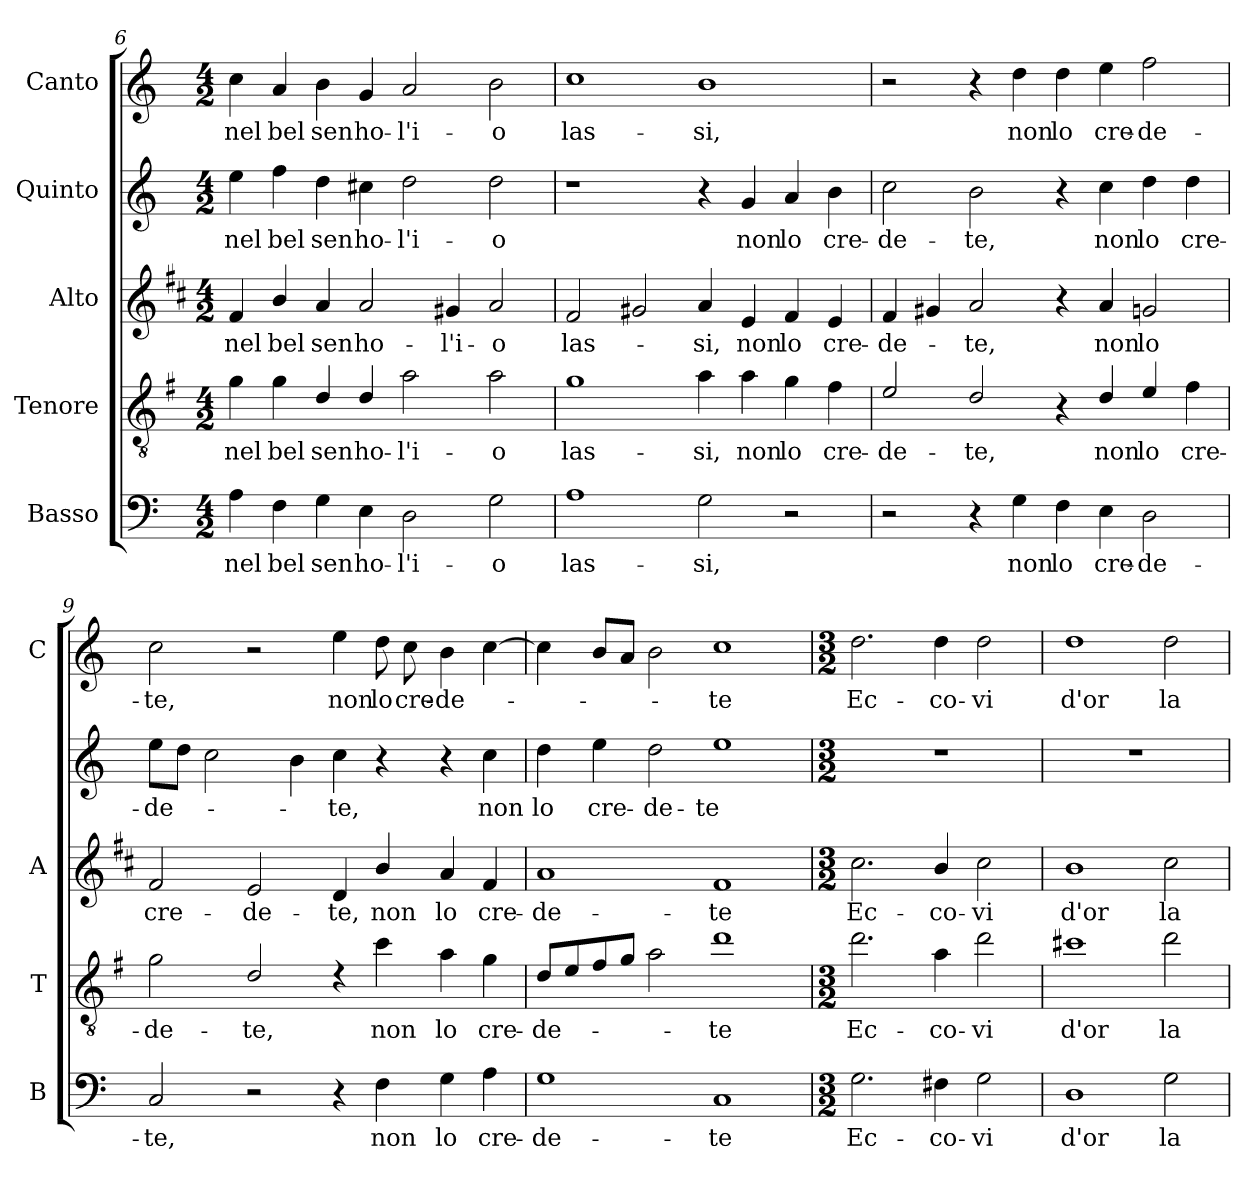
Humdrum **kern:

**kern	**text	**kern	**text	**kern	**text	**kern	**text	**kern	**text
*part5	*part5	*part4	*part4	*part3	*part3	*part2	*part2	*part1	*part1
*staff5	*staff5	*staff4	*staff4	*staff3	*staff3	*staff2	*staff2	*staff1	*staff1
*I"Basso	*	*I"Tenore	*	*I"Alto	*	*I"Quinto	*	*I"Canto	*
*I'B	*	*I'T	*	*I'A	*	*	*	*I'C	*
*clefF4	*	*clefGv2	*	*clefG2	*	*clefG2	*	*clefG2	*
*	*	*ITrd4c7	*	*ITrd1c2	*	*	*	*	*
*k[]	*	*k[]	*	*k[]	*	*k[]	*	*k[]	*
*C:	*	*C:	*	*C:	*	*C:	*	*C:	*
*M4/2	*	*M4/2	*	*M4/2	*	*M4/2	*	*M4/2	*
=6	=6	=6	=6	=6	=6	=6	=6	=6	=6
!	!LO:LY:b	!	!LO:LY:b	!	!LO:LY:b	!	!LO:LY:b	!	!LO:LY:b
4A\	nel	4c\	nel	4e/	nel	4ee\	nel	4cc\	nel
!	!LO:LY:b	!	!LO:LY:b	!	!LO:LY:b	!	!LO:LY:b	!	!LO:LY:b
4F\	bel	4c\	bel	4a/	bel	4ff\	bel	4a/	bel
!	!LO:LY:b	!	!LO:LY:b	!	!LO:LY:b	!	!LO:LY:b	!	!LO:LY:b
4G\	sen	4G/	sen	4g/	sen	4dd\	sen	4b\	sen
!	!LO:LY:b	!	!LO:LY:b	!	!LO:LY:b	!	!LO:LY:b	!	!LO:LY:b
4E\	ho-	4G/	ho-	2g/	ho-	4cc#X\	ho-	4g/	ho-
!	!LO:LY:b	!	!LO:LY:b	!	!	!	!LO:LY:b	!	!LO:LY:b
2D\	-l'i-	2d\	-l'i-	.	.	2dd\	-l'i-	2a/	-l'i-
!	!	!	!	!	!LO:LY:b	!	!	!	!
.	.	.	.	4f#X/	-l'i-	.	.	.	.
!	!LO:LY:b	!	!LO:LY:b	!	!LO:LY:b	!	!LO:LY:b	!	!LO:LY:b
2G\	-o	2d\	-o	2g/	-o	2dd\	-o	2b\	-o
!!LO:PB:g=z
=7	=7	=7	=7	=7	=7	=7	=7	=7	=7
!	!LO:LY:b	!	!LO:LY:b	!	!LO:LY:b	!	!	!	!LO:LY:b
1A	las-	1c	las-	2e/	las-	1r	.	1cc	las-
.	.	.	.	2f#X/	.	.	.	.	.
!	!LO:LY:b	!	!LO:LY:b	!	!LO:LY:b	!	!	!	!LO:LY:b
2G\	-si,	4d\	-si,	4g/	-si,	4r	.	1b	-si,
!	!	!	!LO:LY:b	!	!LO:LY:b	!	!LO:LY:b	!	!
.	.	4d\	non	4d/	non	4g/	non	.	.
!	!	!	!LO:LY:b	!	!LO:LY:b	!	!LO:LY:b	!	!
2r	.	4c\	lo	4e/	lo	4a/	lo	.	.
!	!	!	!LO:LY:b	!	!LO:LY:b	!	!LO:LY:b	!	!
.	.	4B\	cre-	4d/	cre-	4b\	cre-	.	.
=8	=8	=8	=8	=8	=8	=8	=8	=8	=8
!	!	!	!LO:LY:b	!	!LO:LY:b	!	!LO:LY:b	!	!
2r	.	2A/	-de-	4e/	-de-	2cc\	-de-	2r	.
.	.	.	.	4f#X/	.	.	.	.	.
!	!	!	!LO:LY:b	!	!LO:LY:b	!	!LO:LY:b	!	!
4r	.	2G/	-te,	2g/	-te,	2b\	-te,	4r	.
!	!LO:LY:b	!	!	!	!	!	!	!	!LO:LY:b
4G\	non	.	.	.	.	.	.	4dd\	non
!	!LO:LY:b	!	!	!	!	!	!	!	!LO:LY:b
4F\	lo	4r	.	4r	.	4r	.	4dd\	lo
!	!LO:LY:b	!	!LO:LY:b	!	!LO:LY:b	!	!LO:LY:b	!	!LO:LY:b
4E\	cre-	4G/	non	4g/	non	4cc\	non	4ee\	cre-
!	!LO:LY:b	!	!LO:LY:b	!	!LO:LY:b	!	!LO:LY:b	!	!LO:LY:b
2D\	-de-	4A/	lo	2fn/	lo	4dd\	lo	2ff\	-de-
!	!	!	!LO:LY:b	!	!	!	!LO:LY:b	!	!
.	.	4B\	cre-	.	.	4dd\	cre-	.	.
=9	=9	=9	=9	=9	=9	=9	=9	=9	=9
!	!LO:LY:b	!	!LO:LY:b	!	!LO:LY:b	!	!LO:LY:b	!	!LO:LY:b
2C/	-te,	2c\	-de-	2e/	cre-	8ee\L	-de-	2cc\	-te,
.	.	.	.	.	.	8dd\J	.	.	.
.	.	.	.	.	.	2cc\	.	.	.
!	!	!	!LO:LY:b	!	!LO:LY:b	!	!	!	!
2r	.	2G/	-te,	2d/	-de-	.	.	2r	.
.	.	.	.	.	.	4b\	.	.	.
!	!	!	!	!	!LO:LY:b	!	!LO:LY:b	!	!LO:LY:b
4r	.	4rc	.	4c/	-te,	4cc\	-te,	4ee\	non
!	!LO:LY:b	!	!LO:LY:b	!	!LO:LY:b	!	!	!	!LO:LY:b
4F\	non	4f\	non	4a/	non	4r	.	8dd\	lo
!	!	!	!	!	!	!	!	!	!LO:LY:b
.	.	.	.	.	.	.	.	8cc\	cre-
!	!LO:LY:b	!	!LO:LY:b	!	!LO:LY:b	!	!	!	!LO:LY:b
4G\	lo	4d\	lo	4g/	lo	4r	.	4b\	-de-
!	!LO:LY:b	!	!LO:LY:b	!	!LO:LY:b	!	!LO:LY:b	!	!
4A\	cre-	4c\	cre-	4e/	cre-	4cc\	non	[4cc\	.
=10	=10	=10	=10	=10	=10	=10	=10	=10	=10
!	!LO:LY:b	!	!LO:LY:b	!	!LO:LY:b	!	!LO:LY:b	!	!
1G	-de-	8G/L	-de-	1g	-de-	4dd\	lo	4cc\]	.
.	.	8A/	.	.	.	.	.	.	.
!	!	!	!	!	!	!	!LO:LY:b	!	!
.	.	8B/	.	.	.	4ee\	cre-	8b/L	.
.	.	8c/J	.	.	.	.	.	8a/J	.
!	!	!	!	!	!	!	!LO:LY:b	!	!
.	.	2d\	.	.	.	2dd\	-de-	2b\	.
!	!LO:LY:b	!	!LO:LY:b	!	!LO:LY:b	!	!LO:LY:b	!	!LO:LY:b
1C	-te	1g	-te	1e	-te	1ee	-te	1cc	-te
!!LO:LB:g=z
=11	=11	=11	=11	=11	=11	=11	=11	=11	=11
*M3/2	*	*M3/2	*	*M3/2	*	*M3/2	*	*M3/2	*
!	!LO:LY:b	!	!LO:LY:b	!	!LO:LY:b	!	!	!	!LO:LY:b
2.G\	Ec-	2.g\	Ec-	2.b\	Ec-	1.r	.	2.dd\	Ec-
!	!LO:LY:b	!	!LO:LY:b	!	!LO:LY:b	!	!	!	!LO:LY:b
4F#X\	-co-	4d\	-co-	4a/	-co-	.	.	4dd\	-co-
!	!LO:LY:b	!	!LO:LY:b	!	!LO:LY:b	!	!	!	!LO:LY:b
2G\	-vi	2g\	-vi	2b\	-vi	.	.	2dd\	-vi
=12	=12	=12	=12	=12	=12	=12	=12	=12	=12
!	!LO:LY:b	!	!LO:LY:b	!	!LO:LY:b	!	!	!	!LO:LY:b
1D	d'or	1f#X	d'or	1a	d'or	1.r	.	1dd	d'or
!	!LO:LY:b	!	!LO:LY:b	!	!LO:LY:b	!	!	!	!LO:LY:b
2G\	la	2g\	la	2b\	la	.	.	2dd\	la
=	=	=	=	=	=	=	=	=	=
*-	*-	*-	*-	*-	*-	*-	*-	*-	*-
